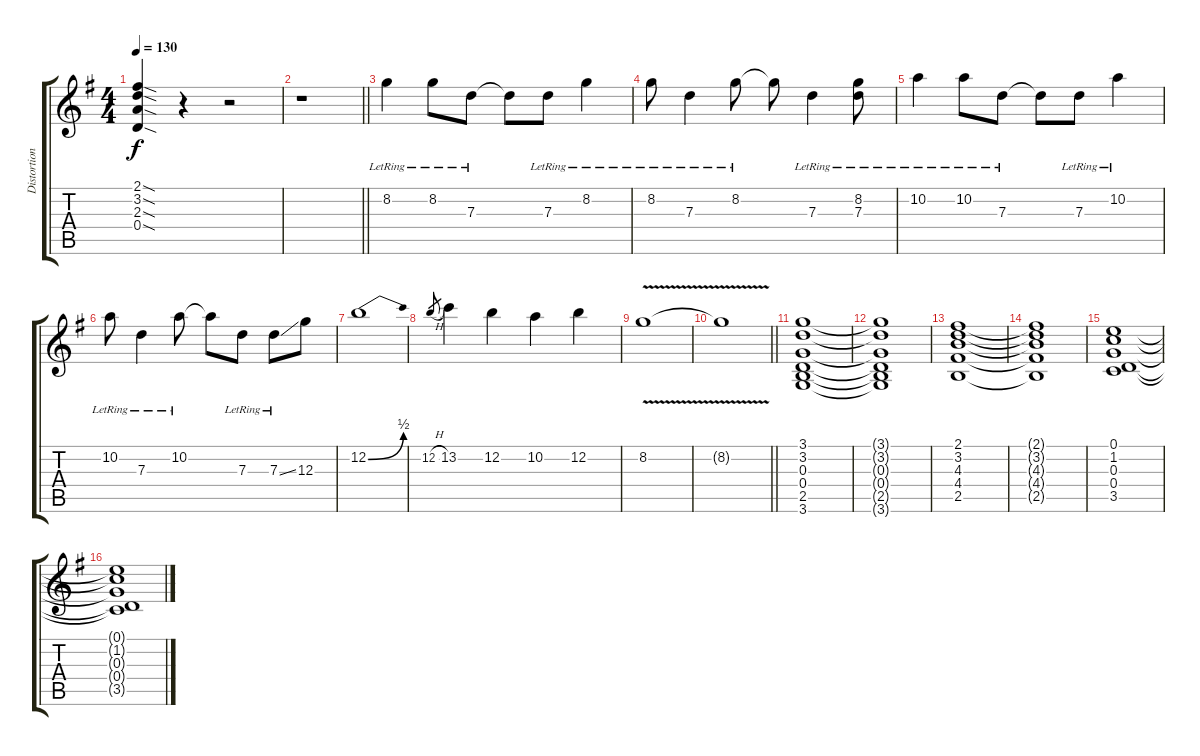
\track ("Distortion" "Distortion") {instrument distortionguitar}
\staff {score tabs}
\tuning (E4 B3 G3 D3 A2 E2) {hide}
\ts (4 4)
\tempo 130
\clef g2
\ks g
(2.1{sod} 3.2{sod} 2.3{sod} 0.4{sod}).4{dy f} r.4 r.2 |
\barLineRight lightlight
r.1 |
8.2{lr}.4 8.2{lr}.8 7.3{lr}.8 7.3{t}.8 7.3{lr}.8 8.2{lr}.4 |
8.2{lr}.8 7.3{lr}.4 8.2{lr}.8 8.2{t}.8 7.3{lr}.4 (8.2{lr} 7.3{lr}).8 |
10.2{lr}.4 10.2{lr}.8 7.3{lr}.8 7.3{t}.8 7.3{lr}.8 10.2{lr}.4 |
10.2{lr}.8 7.3{lr}.4 10.2{lr}.8 10.2{t}.8 7.3{lr}.8 7.3{ss lr}.8 12.3.8 |
12.2{be (bend 0 0 60 2)}.1 |
12.2{h}.8{gr} 13.2.4 12.2.4 10.2.4 12.2.4 |
8.2{v}.1 |
\barLineRight lightlight
8.2{t}.1 |
(3.1 3.2 0.3 0.4 2.5 3.6).1 |
(3.1{t} 3.2{t} 0.3{t} 0.4{t} 2.5{t} 3.6{t}).1 |
(2.1 3.2 4.3 4.4 2.5).1 |
(2.1{t} 3.2{t} 4.3{t} 4.4{t} 2.5{t}).1 |
(0.1 1.2 0.3 0.4 3.5).1 |
(0.1{t} 1.2{t} 0.3{t} 0.4{t} 3.5{t}).1
